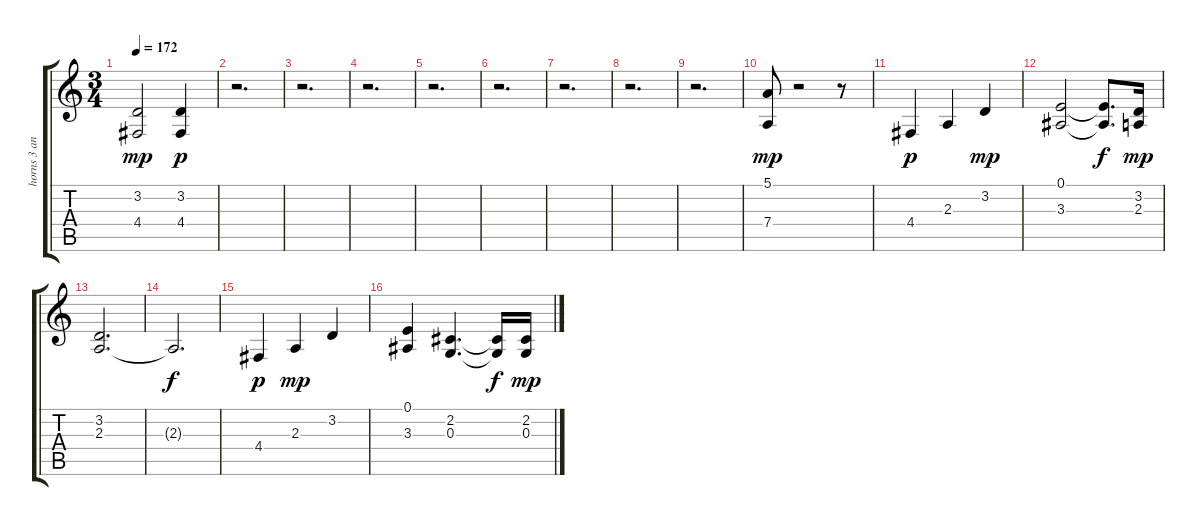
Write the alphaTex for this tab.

\track ("horns 3 and 4" "horns 3 an") {instrument frenchhorn}
\staff {score tabs}
\tuning (E4 B3 G3 D3 A2 E2) {hide}
\ts (3 4)
\tempo 172
\clef g2
\ks c
(3.2 4.4).2{dy mp} (3.2 4.4).4{dy p} |
r.2{d} |
r.2{d} |
r.2{d} |
r.2{d} |
r.2{d} |
r.2{d} |
r.2{d} |
r.2{d} |
(5.1 7.4).8{dy mp} r.2 r.8 |
4.4.4{dy p} 2.3.4 3.2.4{dy mp} |
(0.1 3.3).2 (0.1{t} 3.3{t}).8{d dy f} (3.2 2.3).16{dy mp} |
(3.2 2.3).2{d} |
2.3{t}.2{d dy f} |
4.4.4{dy p} 2.3.4{dy mp} 3.2.4 |
(0.1 3.3).4 (2.2 0.3).4{d} (2.2{t} 0.3{t}).16{dy f} (2.2 0.3).16{dy mp}
